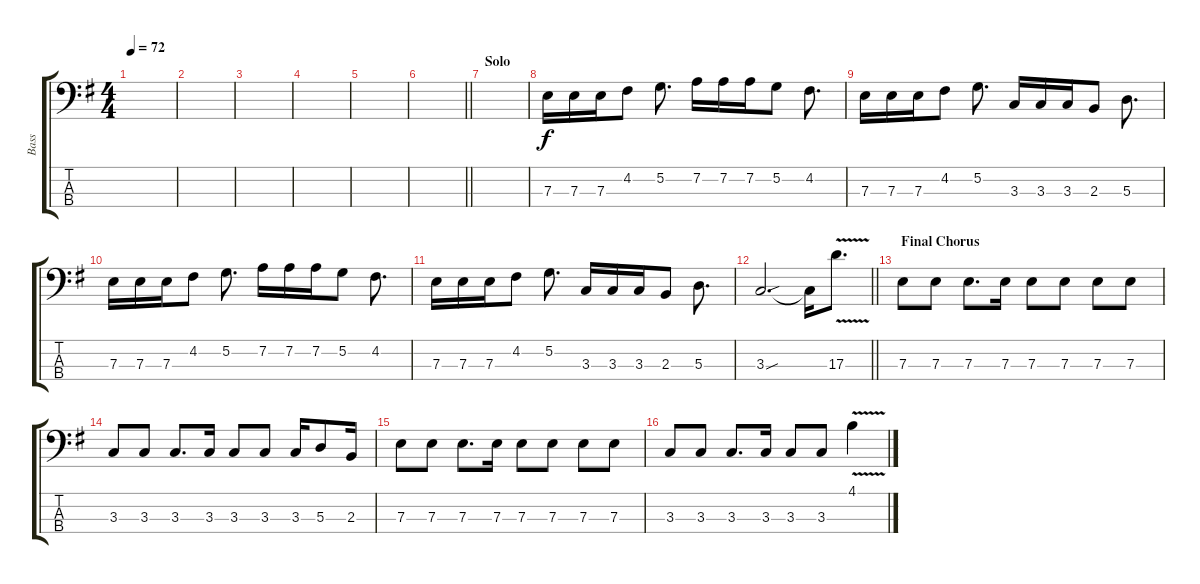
\track ("Bass" "Bass") {instrument electricbassfinger}
\staff {score tabs}
\tuning (G2 D2 A1 E1) {hide}
\ts (4 4)
\tempo 72
\clef f4
\ks g
|
|
|
|
|
\barLineRight lightlight
|
\section ("" "Solo")
|
7.3.16 7.3.16 7.3.16 4.2.8 5.2.8{d} 7.2.16 7.2.16 7.2.16 5.2.8 4.2.8{d} |
7.3.16 7.3.16 7.3.16 4.2.8 5.2.8{d} 3.3.16 3.3.16 3.3.16 2.3.8 5.3.8{d} |
7.3.16 7.3.16 7.3.16 4.2.8 5.2.8{d} 7.2.16 7.2.16 7.2.16 5.2.8 4.2.8{d} |
7.3.16 7.3.16 7.3.16 4.2.8 5.2.8{d} 3.3.16 3.3.16 3.3.16 2.3.8 5.3.8{d} |
\barLineRight lightlight
3.3{sou}.2{d} 3.3{t}.16 17.3{v}.8{d} |
\section ("" " Final Chorus")
7.3.8 7.3.8 7.3.8{d} 7.3.16 7.3.8 7.3.8 7.3.8 7.3.8 |
3.3.8 3.3.8 3.3.8{d} 3.3.16 3.3.8 3.3.8 3.3.16 5.3.8 2.3.16 |
7.3.8 7.3.8 7.3.8{d} 7.3.16 7.3.8 7.3.8 7.3.8 7.3.8 |
3.3.8 3.3.8 3.3.8{d} 3.3.16 3.3.8 3.3.8 4.1{v}.4
